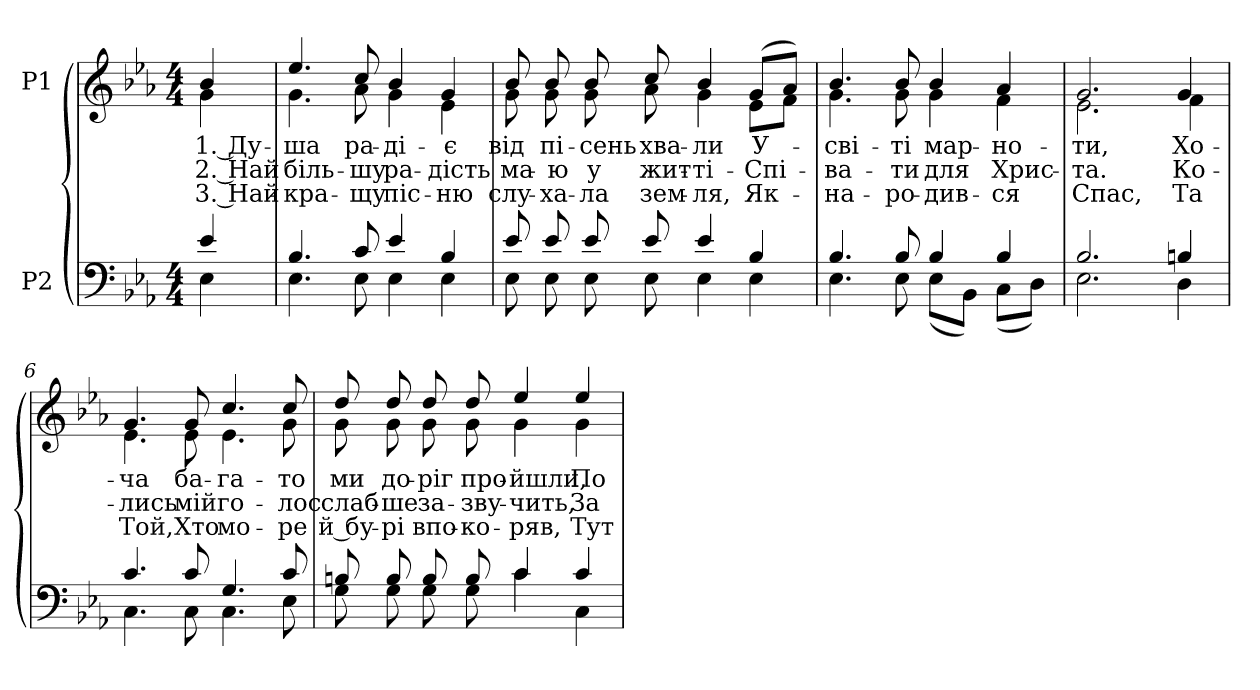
**kern	**kern	**text	**text	**text
*part2	*part1	*part1	*part1	*part1
*staff2	*staff1	*staff1	*staff1	*staff1
*I"P2	*I"P1	*	*	*
!!LO:PB:g=z
*clefF4	*clefG2	*	*	*
*k[b-e-a-]	*k[b-e-a-]	*	*	*
*E-:	*E-:	*	*	*
*M4/4	*M4/4	*	*	*
*MM120	*MM120	*	*	*
=1	=1	=1	=1	=1
*^	*	*	*	*
!	!	!	!LO:LY:b:color=#000000	!LO:LY:b:color=#000000	!LO:LY:b:color=#000000
*	*	*^	*	*	*
4e-i/	4E-i\	4b-i/	4gi\	1. Ду-	2. Най	3. Най-
=2	=2	=2	=2	=2	=2	=2
!	!	!	!	!LO:LY:b:color=#000000	!LO:LY:b:color=#000000	!LO:LY:b:color=#000000
4.B-i/	4.E-i\	4.ee-i/	4.gi\	-ша	біль-	-кра-
!	!	!	!	!LO:LY:b:color=#000000	!LO:LY:b:color=#000000	!LO:LY:b:color=#000000
8ci/	8E-i\	8cci/	8a-i\	ра-	-шу	-щу
!	!	!	!	!LO:LY:b:color=#000000	!LO:LY:b:color=#000000	!LO:LY:b:color=#000000
4e-i/	4E-i\	4b-i/	4gi\	-ді-	ра-	піс-
!	!	!	!	!LO:LY:b:color=#000000	!LO:LY:b:color=#000000	!LO:LY:b:color=#000000
4B-i/	4E-i\	4gi/	4e-i\	-є	-дість	-ню
=3	=3	=3	=3	=3	=3	=3
!	!	!	!	!LO:LY:b:color=#000000	!LO:LY:b:color=#000000	!LO:LY:b:color=#000000
8e-i/	8E-i\	8b-i/	8gi\	від	ма-	слу-
!	!	!	!	!LO:LY:b:color=#000000	!LO:LY:b:color=#000000	!LO:LY:b:color=#000000
8e-i/	8E-i\	8b-i/	8gi\	пі-	-ю	-ха-
!	!	!	!	!LO:LY:b:color=#000000	!LO:LY:b:color=#000000	!LO:LY:b:color=#000000
8e-i/	8E-i\	8b-i/	8gi\	-сень	у	-ла
!	!	!	!	!LO:LY:b:color=#000000	!LO:LY:b:color=#000000	!LO:LY:b:color=#000000
8e-i/	8E-i\	8cci/	8a-i\	хва-	жит-	зем-
!	!	!	!	!LO:LY:b:color=#000000	!LO:LY:b:color=#000000	!LO:LY:b:color=#000000
4e-i/	4E-i\	4b-i/	4gi\	-ли	-ті-	-ля,
!	!	!	!	!LO:LY:b:color=#000000	!LO:LY:b:color=#000000	!LO:LY:b:color=#000000
4B-i/	4E-i\	(8gi/L	8e-i\L	У-	-Спі-	Як-
.	.	8a-i/J)	8fi\J	.	.	.
=4	=4	=4	=4	=4	=4	=4
!	!	!	!	!LO:LY:b:color=#000000	!LO:LY:b:color=#000000	!LO:LY:b:color=#000000
4.B-i/	4.E-i\	4.b-i/	4.gi\	-сві-	-ва-	-на-
!	!	!	!	!LO:LY:b:color=#000000	!LO:LY:b:color=#000000	!LO:LY:b:color=#000000
8B-i/	8E-i\	8b-i/	8gi\	-ті	-ти	-ро-
!	!	!	!	!LO:LY:b:color=#000000	!LO:LY:b:color=#000000	!LO:LY:b:color=#000000
4B-i/	(8E-i\L	4b-i/	4gi\	мар-	для	-див-
.	8BB-i\J)	.	.	.	.	.
!	!	!	!	!LO:LY:b:color=#000000	!LO:LY:b:color=#000000	!LO:LY:b:color=#000000
4B-i/	(8Ci\L	4a-i/	4fi\	-но-	Хрис-	-ся
.	8Di\J)	.	.	.	.	.
=5	=5	=5	=5	=5	=5	=5
!	!	!	!	!LO:LY:b:color=#000000	!LO:LY:b:color=#000000	!LO:LY:b:color=#000000
2.B-i/	2.E-i\	2.gi/	2.e-i\	-ти,	-та.	Спас,
!	!	!	!	!LO:LY:b:color=#000000	!LO:LY:b:color=#000000	!LO:LY:b:color=#000000
4Bni/	4Di\	4gi/	4fi\	Хо-	Ко-	Та
!!LO:LB:g=z	!!
=6	=6	=6	=6	=6	=6	=6
!	!	!	!	!LO:LY:b:color=#000000	!LO:LY:b:color=#000000	!LO:LY:b:color=#000000
4.ci/	4.Ci\	4.gi/	4.e-i\	-ча	-лись	Той,
!	!	!	!	!LO:LY:b:color=#000000	!LO:LY:b:color=#000000	!LO:LY:b:color=#000000
8ci/	8Ci\	8gi/	8e-i\	ба-	мій	Хто
!	!	!	!	!LO:LY:b:color=#000000	!LO:LY:b:color=#000000	!LO:LY:b:color=#000000
4.Gi/	4.Ci\	4.cci/	4.e-i\	-га-	го-	мо-
!	!	!	!	!LO:LY:b:color=#000000	!LO:LY:b:color=#000000	!LO:LY:b:color=#000000
8ci/	8E-i\	8cci/	8gi\	-то	-лос	-ре
=7	=7	=7	=7	=7	=7	=7
!	!	!	!	!LO:LY:b:color=#000000	!LO:LY:b:color=#000000	!LO:LY:b:color=#000000
8Bni/	8Gi\	8ddi/	8gi\	ми	слаб-	й бу-
!	!	!	!	!LO:LY:b:color=#000000	!LO:LY:b:color=#000000	!LO:LY:b:color=#000000
8Bi/	8Gi\	8ddi/	8gi\	до-	-ше	-рі
!	!	!	!	!LO:LY:b:color=#000000	!LO:LY:b:color=#000000	!LO:LY:b:color=#000000
8Bi/	8Gi\	8ddi/	8gi\	-ріг	за-	впо-
!	!	!	!	!LO:LY:b:color=#000000	!LO:LY:b:color=#000000	!LO:LY:b:color=#000000
8Bi/	8Gi\	8ddi/	8gi\	про-	-зву-	-ко-
!	!	!	!	!LO:LY:b:color=#000000	!LO:LY:b:color=#000000	!LO:LY:b:color=#000000
4ci/	4ci\	4ee-i/	4gi\	-йшли,	-чить,	-ряв,
!	!	!	!	!LO:LY:b:color=#000000	!LO:LY:b:color=#000000	!LO:LY:b:color=#000000
4ci/	4Ci\	4ee-i/	4gi\	По-	За-	Тут
*v	*v	*	*	*	*	*
*	*v	*v	*	*	*
=	=	=	=	=
*-	*-	*-	*-	*-
